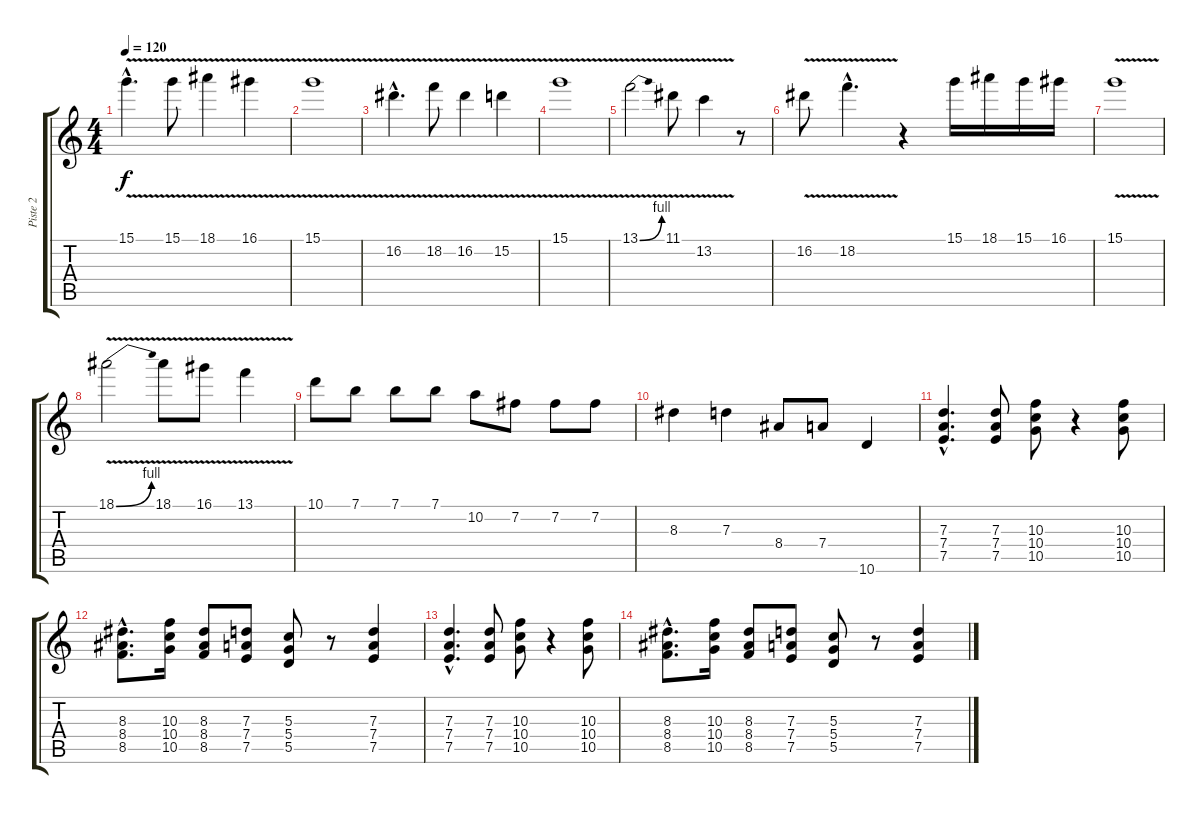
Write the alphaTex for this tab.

\track ("Piste 2" "Piste 2") {instrument overdrivenguitar}
\staff {score tabs}
\tuning (E4 B3 G3 D3 A2 E2) {hide}
\ts (4 4)
\tempo 120
\clef g2
\ks c
15.1{v hac}.4{d dy f} 15.1{v}.8 18.1{v}.4 16.1{v}.4 |
15.1{v}.1 |
16.2{v hac}.4{d} 18.2{v}.8 16.2{v}.4 15.2{v}.4 |
15.1{v}.1 |
13.1{be (bend 0 0 60 4) v}.2 11.1{v}.8 13.2{v}.4 r.8 |
16.2{v}.8 18.2{v hac}.4{d} r.4 15.1.16 18.1.16 15.1.16 16.1.16 |
15.1{v}.1 |
18.1{be (bend 0 0 60 4) v}.2 18.1{v}.8 16.1{v}.8 13.1{v}.4 |
10.1.8 7.1.8 7.1.8 7.1.8 10.2.8 7.2.8 7.2.8 7.2.8 |
8.3.4 7.3.4 8.4.8 7.4.8 10.6.4 |
(7.3{hac} 7.4{hac} 7.5{hac}).4{d} (7.3 7.4 7.5).8 (10.3 10.4 10.5).8 r.4 (10.3 10.4 10.5).8 |
(8.3{hac} 8.4{hac} 8.5{hac}).8{d} (10.3 10.4 10.5).16 (8.3 8.4 8.5).8 (7.3 7.4 7.5).8 (5.3 5.4 5.5).8 r.8 (7.3 7.4 7.5).4 |
(7.3{hac} 7.4{hac} 7.5{hac}).4{d} (7.3 7.4 7.5).8 (10.3 10.4 10.5).8 r.4 (10.3 10.4 10.5).8 |
(8.3{hac} 8.4{hac} 8.5{hac}).8{d} (10.3 10.4 10.5).16 (8.3 8.4 8.5).8 (7.3 7.4 7.5).8 (5.3 5.4 5.5).8 r.8 (7.3 7.4 7.5).4
